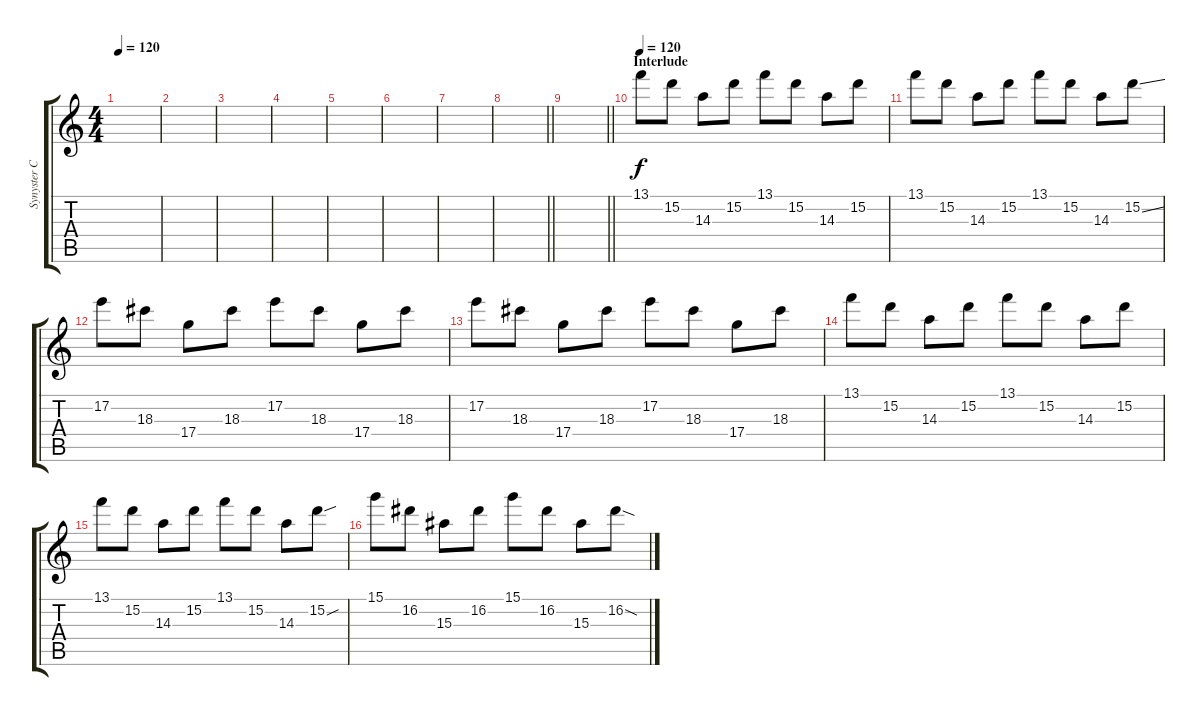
\track ("Synyster Clean" "Synyster C") {instrument electricguitarclean}
\staff {score tabs}
\tuning (E4 B3 G3 D3 A2 D2) {hide}
\ts (4 4)
\tempo 120
\clef g2
\ks c
|
|
|
|
|
|
|
\barLineRight lightlight
|
\barLineRight lightlight
|
\section ("" "Interlude")
\tempo 120
13.1.8 15.2.8 14.3.8 15.2.8 13.1.8 15.2.8 14.3.8 15.2.8 |
13.1.8 15.2.8 14.3.8 15.2.8 13.1.8 15.2.8 14.3.8 15.2{ss}.8 |
17.2.8 18.3.8 17.4.8 18.3.8 17.2.8 18.3.8 17.4.8 18.3.8 |
17.2.8 18.3.8 17.4.8 18.3.8 17.2.8 18.3.8 17.4.8 18.3.8 |
13.1.8 15.2.8 14.3.8 15.2.8 13.1.8 15.2.8 14.3.8 15.2.8 |
13.1.8 15.2.8 14.3.8 15.2.8 13.1.8 15.2.8 14.3.8 15.2{sou}.8 |
15.1.8 16.2.8 15.3.8 16.2.8 15.1.8 16.2.8 15.3.8 16.2{sod}.8
